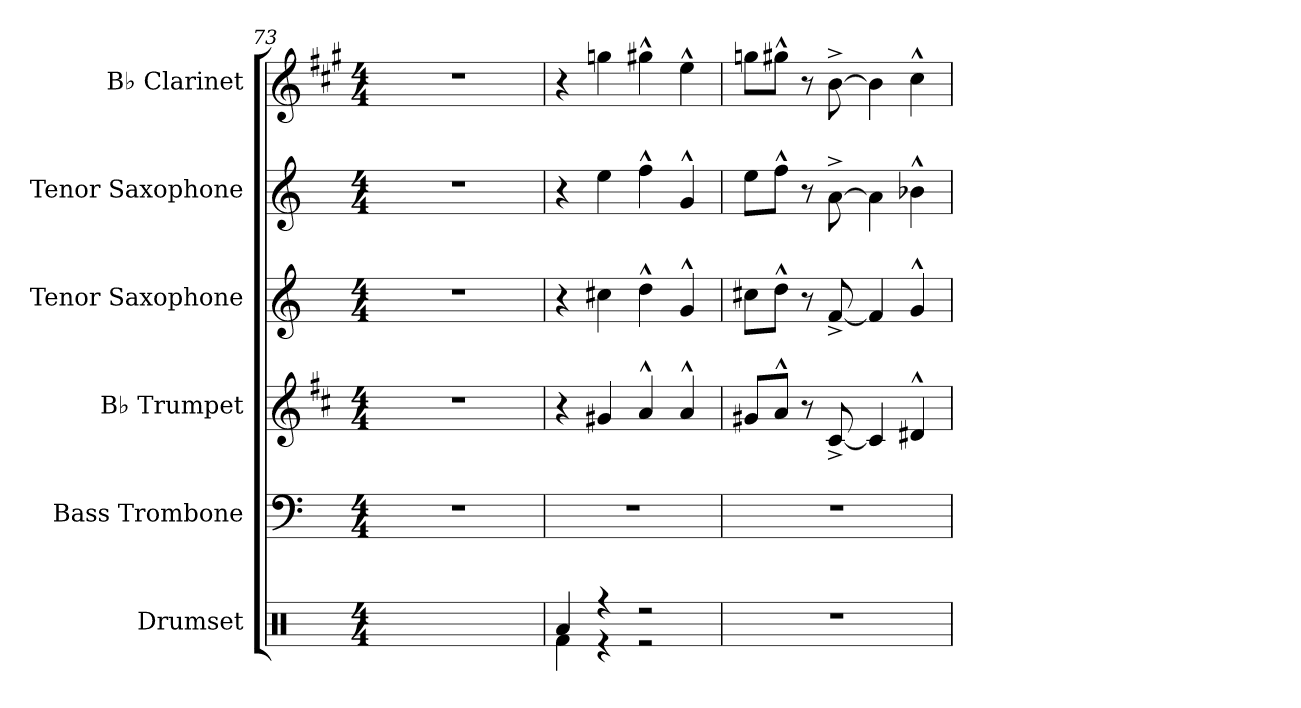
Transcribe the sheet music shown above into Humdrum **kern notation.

**kern	**kern	**kern	**kern	**kern	**kern
*part6	*part5	*part4	*part3	*part2	*part1
*staff6	*staff5	*staff4	*staff3	*staff2	*staff1
*I"Drumset	*I"Bass Trombone	*I"B♭ Trumpet	*I"Tenor Saxophone	*I"Tenor Saxophone	*I"B♭ Clarinet
*I'D. Set	*I'B. Tbn.	*I'B♭ Tpt.	*I'T. Sax.	*I'T. Sax.	*I'B♭ Cl.
*clefX	*clefF4	*clefG2	*clefG2	*clefG2	*clefG2
*	*	*ITrd1c2	*ITrd8c14	*ITrd8c14	*ITrd5c9
*k[]	*k[]	*k[]	*k[]	*k[]	*k[]
*M4/4	*M4/4	*M4/4	*M4/4	*M4/4	*M4/4
=73	=73	=73	=73	=73	=73
4R	1r	1r	1r	1r	1r
4R	.	.	.	.	.
4R	.	.	.	.	.
4R	.	.	.	.	.
=74	=74	=74	=74	=74	=74
*^	*	*	*	*	*
4Ra/	4Rf\	1r	4r	4r	4r	4r
4r	4r	.	4f#X/	4c#X\	4e\	4b-X\
2r	2r	.	4g^^/	4d^^\	4f^^\	4bn^^\
.	.	.	4g^^/	4G^^/	4G^^/	4g^^\
*v	*v	*	*	*	*	*
!!LO:PB:g=z
=75	=75	=75	=75	=75	=75
1r	1r	8f#X/L	8c#X\L	8e\L	8b-X\L
.	.	8g^^/J	8d^^\J	8f^^\J	8bn^^\J
.	.	8r	8r	8r	8r
.	.	[8B^/	[8F^/	[8A^\	[8d^\
.	.	4B/]	4F/]	4A\]	4d\]
.	.	4c#X^^/	4G^^/	4B-X^^\	4e^^\
=	=	=	=	=	=
*-	*-	*-	*-	*-	*-
